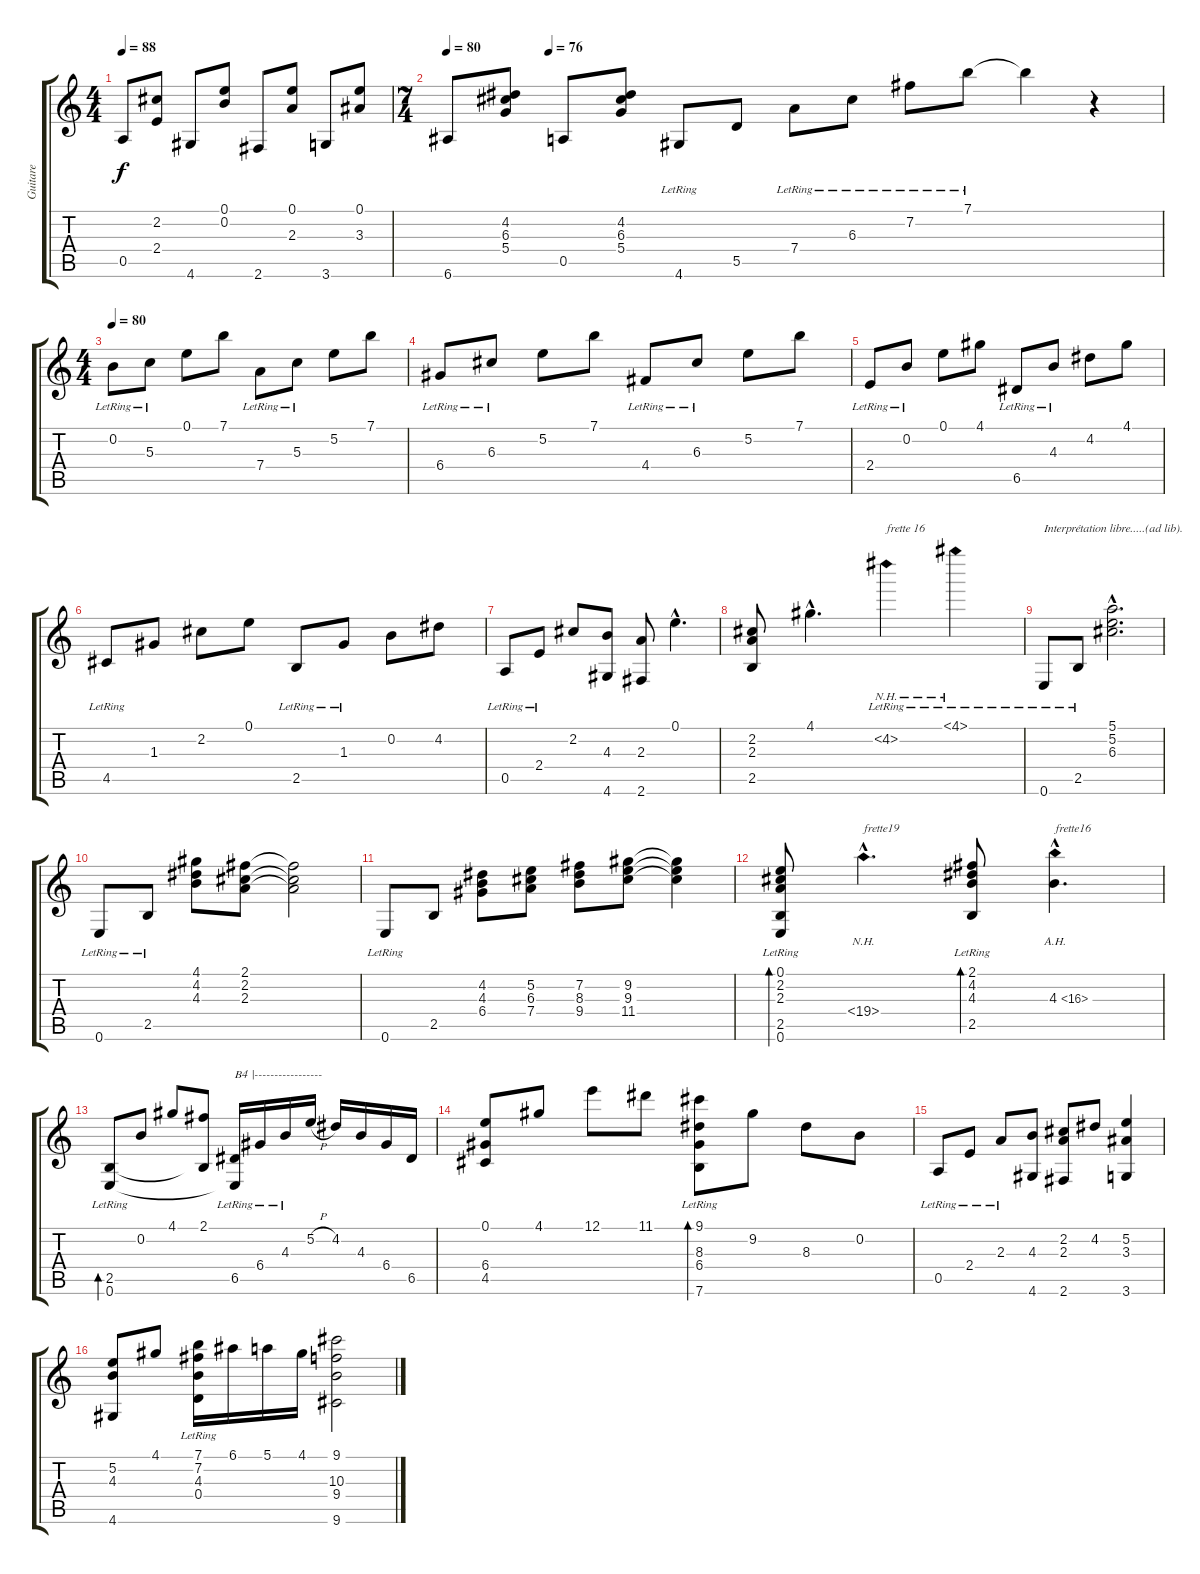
\track ("Guitare" "Guitare") {instrument acousticguitarnylon}
\staff {score tabs}
\tuning (E4 B3 G3 D3 A2 E2) {hide}
\ts (4 4)
\tempo 88
\clef g2
\ks c
0.5.8{dy f} (2.2 2.4).8 4.6.8 (0.1 0.2).8 2.6.8 (0.1 2.3).8 3.6.8 (0.1 3.3).8 |
\ts (7 4)
\tempo 80
\tempo (76 0.14285714285714285)
6.6.8 (4.2 6.3 5.4).8 0.5.8 (4.2 6.3 5.4).8 4.6{lr}.8 5.5.8 7.4{lr}.8 6.3{lr}.8 7.2{lr}.8 7.1{lr}.8 7.1{t}.4 r.4 |
\ts (4 4)
\tempo 80
0.2{lr}.8 5.3{lr}.8 0.1.8 7.1.8 7.4{lr}.8 5.3{lr}.8 5.2.8 7.1.8 |
6.4{lr}.8 6.3{lr}.8 5.2.8 7.1.8 4.4{lr}.8 6.3{lr}.8 5.2.8 7.1.8 |
2.4{lr}.8 0.2{lr}.8 0.1.8 4.1.8 6.5{lr}.8 4.3{lr}.8 4.2.8 4.1.8 |
4.5{lr}.8 1.3.8 2.2.8 0.1.8 2.5{lr}.8 1.3{lr}.8 0.2.8 4.2.8 |
0.5{lr}.8 2.4{lr}.8 2.2.8 (4.3 4.6).8 (2.3 2.6).8 0.1{hac}.4{d} |
(2.2 2.3 2.5).8 4.1{hac}.4{d} 4.2{nh lr}.4{txt "frette 16"} 4.1{nh lr}.4 |
0.6{lr}.8{txt "Interprétation libre.....(ad lib)."} 2.5{lr}.8 (5.1{hac} 5.2{hac} 6.3{hac}).2{d} |
0.6{lr}.8 2.5{lr}.8 (4.1 4.2 4.3).8 (2.1 2.2 2.3).8 (2.1{t} 2.2{t} 2.3{t}).2 |
0.6{lr}.8 2.5.8 (4.2 4.3 6.4).8 (5.2 6.3 7.4).8 (7.2 8.3 9.4).8 (9.2 9.3 11.4).8 (9.2{t} 9.3{t} 11.4{t}).4 |
(0.1{lr} 2.2{lr} 2.3{lr} 2.5{lr} 0.6{lr}).8{bd 240} 19.4{nh hac}.4{d txt "frette19"} (2.1{lr} 4.2{lr} 4.3{lr} 2.5{lr}).8{bd 240} 4.3{ah 12 hac}.4{d txt "frette16"} |
(2.5{lr} 0.6).8{bd 240} 0.2.8 4.1.8 (2.1 2.5{t}).8 (6.5{lr} 0.6{t}).16{txt "B4 |-----------------"} 6.4{lr}.16 4.3{lr}.16 5.2{h}.16 4.2.16 4.3.16 6.4.16 6.5.16 |
(0.1 6.4 4.5).8 4.1.8 12.1.8 11.1.8 (9.1 8.3{lr} 6.4{lr} 7.6{lr}).8{bd 120} 9.2.8 8.3.8 0.2.8 |
0.5{lr}.8 2.4{lr}.8 2.3{lr}.8 (4.3 4.6).8 (2.2 2.3 2.6).8 4.2.8 (5.2 3.3 3.6).4 |
(5.2 4.3 4.6).8 4.1.8 (7.1 7.2 4.3 0.4{lr}).16 6.1.16 5.1.16 4.1.16 (9.1 10.3 9.4 9.6).2
